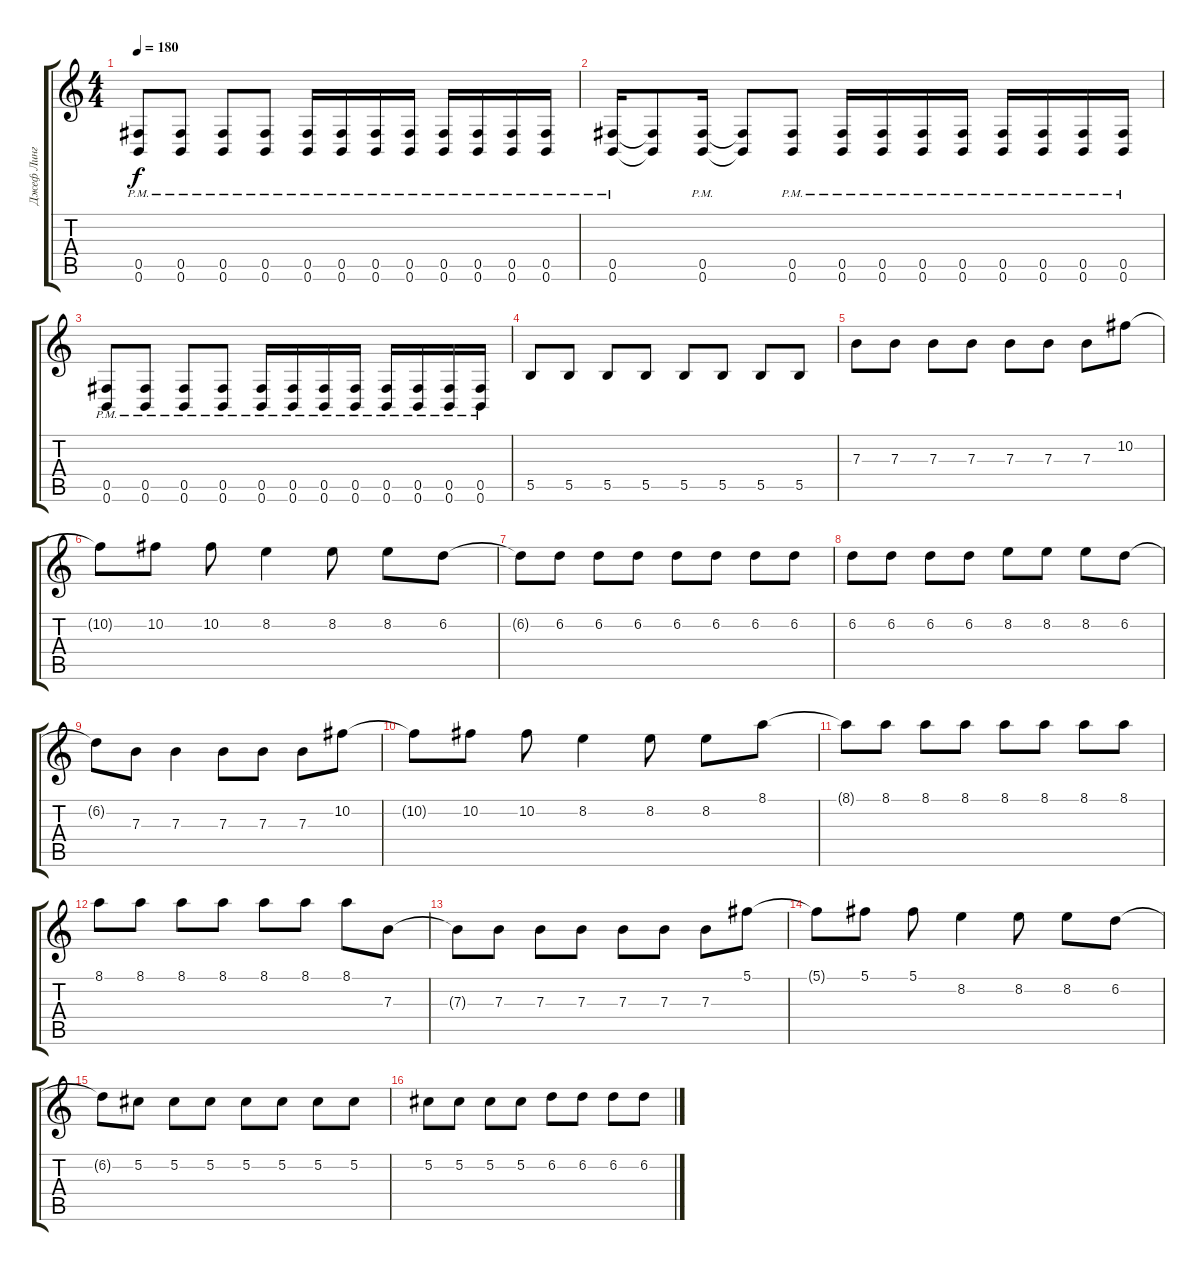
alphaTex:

\track ("Джеф Линг (дабл гитар)" "Джеф Линг ") {instrument overdrivenguitar}
\staff {score tabs}
\tuning (Db4 Ab3 E3 B2 Gb2 B1) {hide}
\ts (4 4)
\tempo 180
\clef g2
\ks c
(0.5{pm} 0.6{pm}).8{dy f} (0.5{pm} 0.6{pm}).8 (0.5{pm} 0.6{pm}).8 (0.5{pm} 0.6{pm}).8 (0.5{pm} 0.6{pm}).16 (0.5{pm} 0.6{pm}).16 (0.5{pm} 0.6{pm}).16 (0.5{pm} 0.6{pm}).16 (0.5{pm} 0.6{pm}).16 (0.5{pm} 0.6{pm}).16 (0.5{pm} 0.6{pm}).16 (0.5{pm} 0.6{pm}).16 |
(0.5{pm} 0.6{pm}).16 (0.5{t} 0.6{t}).8 (0.5{pm} 0.6{pm}).16 (0.5{t} 0.6{t}).8 (0.5{pm} 0.6{pm}).8 (0.5{pm} 0.6{pm}).16 (0.5{pm} 0.6{pm}).16 (0.5{pm} 0.6{pm}).16 (0.5{pm} 0.6{pm}).16 (0.5{pm} 0.6{pm}).16 (0.5{pm} 0.6{pm}).16 (0.5{pm} 0.6{pm}).16 (0.5{pm} 0.6{pm}).16 |
(0.5{pm} 0.6{pm}).8 (0.5{pm} 0.6{pm}).8 (0.5{pm} 0.6{pm}).8 (0.5{pm} 0.6{pm}).8 (0.5{pm} 0.6{pm}).16 (0.5{pm} 0.6{pm}).16 (0.5{pm} 0.6{pm}).16 (0.5{pm} 0.6{pm}).16 (0.5{pm} 0.6{pm}).16 (0.5{pm} 0.6{pm}).16 (0.5{pm} 0.6{pm}).16 (0.5{pm} 0.6{pm}).16 |
5.5.8 5.5.8 5.5.8 5.5.8 5.5.8 5.5.8 5.5.8 5.5.8 |
7.3.8 7.3.8 7.3.8 7.3.8 7.3.8 7.3.8 7.3.8 10.2.8 |
10.2{t}.8 10.2.8 10.2.8 8.2.4 8.2.8 8.2.8 6.2.8 |
6.2{t}.8 6.2.8 6.2.8 6.2.8 6.2.8 6.2.8 6.2.8 6.2.8 |
6.2.8 6.2.8 6.2.8 6.2.8 8.2.8 8.2.8 8.2.8 6.2.8 |
6.2{t}.8 7.3.8 7.3.4 7.3.8 7.3.8 7.3.8 10.2.8 |
10.2{t}.8 10.2.8 10.2.8 8.2.4 8.2.8 8.2.8 8.1.8 |
8.1{t}.8 8.1.8 8.1.8 8.1.8 8.1.8 8.1.8 8.1.8 8.1.8 |
8.1.8 8.1.8 8.1.8 8.1.8 8.1.8 8.1.8 8.1.8 7.3.8 |
7.3{t}.8 7.3.8 7.3.8 7.3.8 7.3.8 7.3.8 7.3.8 5.1.8 |
5.1{t}.8 5.1.8 5.1.8 8.2.4 8.2.8 8.2.8 6.2.8 |
6.2{t}.8 5.2.8 5.2.8 5.2.8 5.2.8 5.2.8 5.2.8 5.2.8 |
5.2.8 5.2.8 5.2.8 5.2.8 6.2.8 6.2.8 6.2.8 6.2.8
